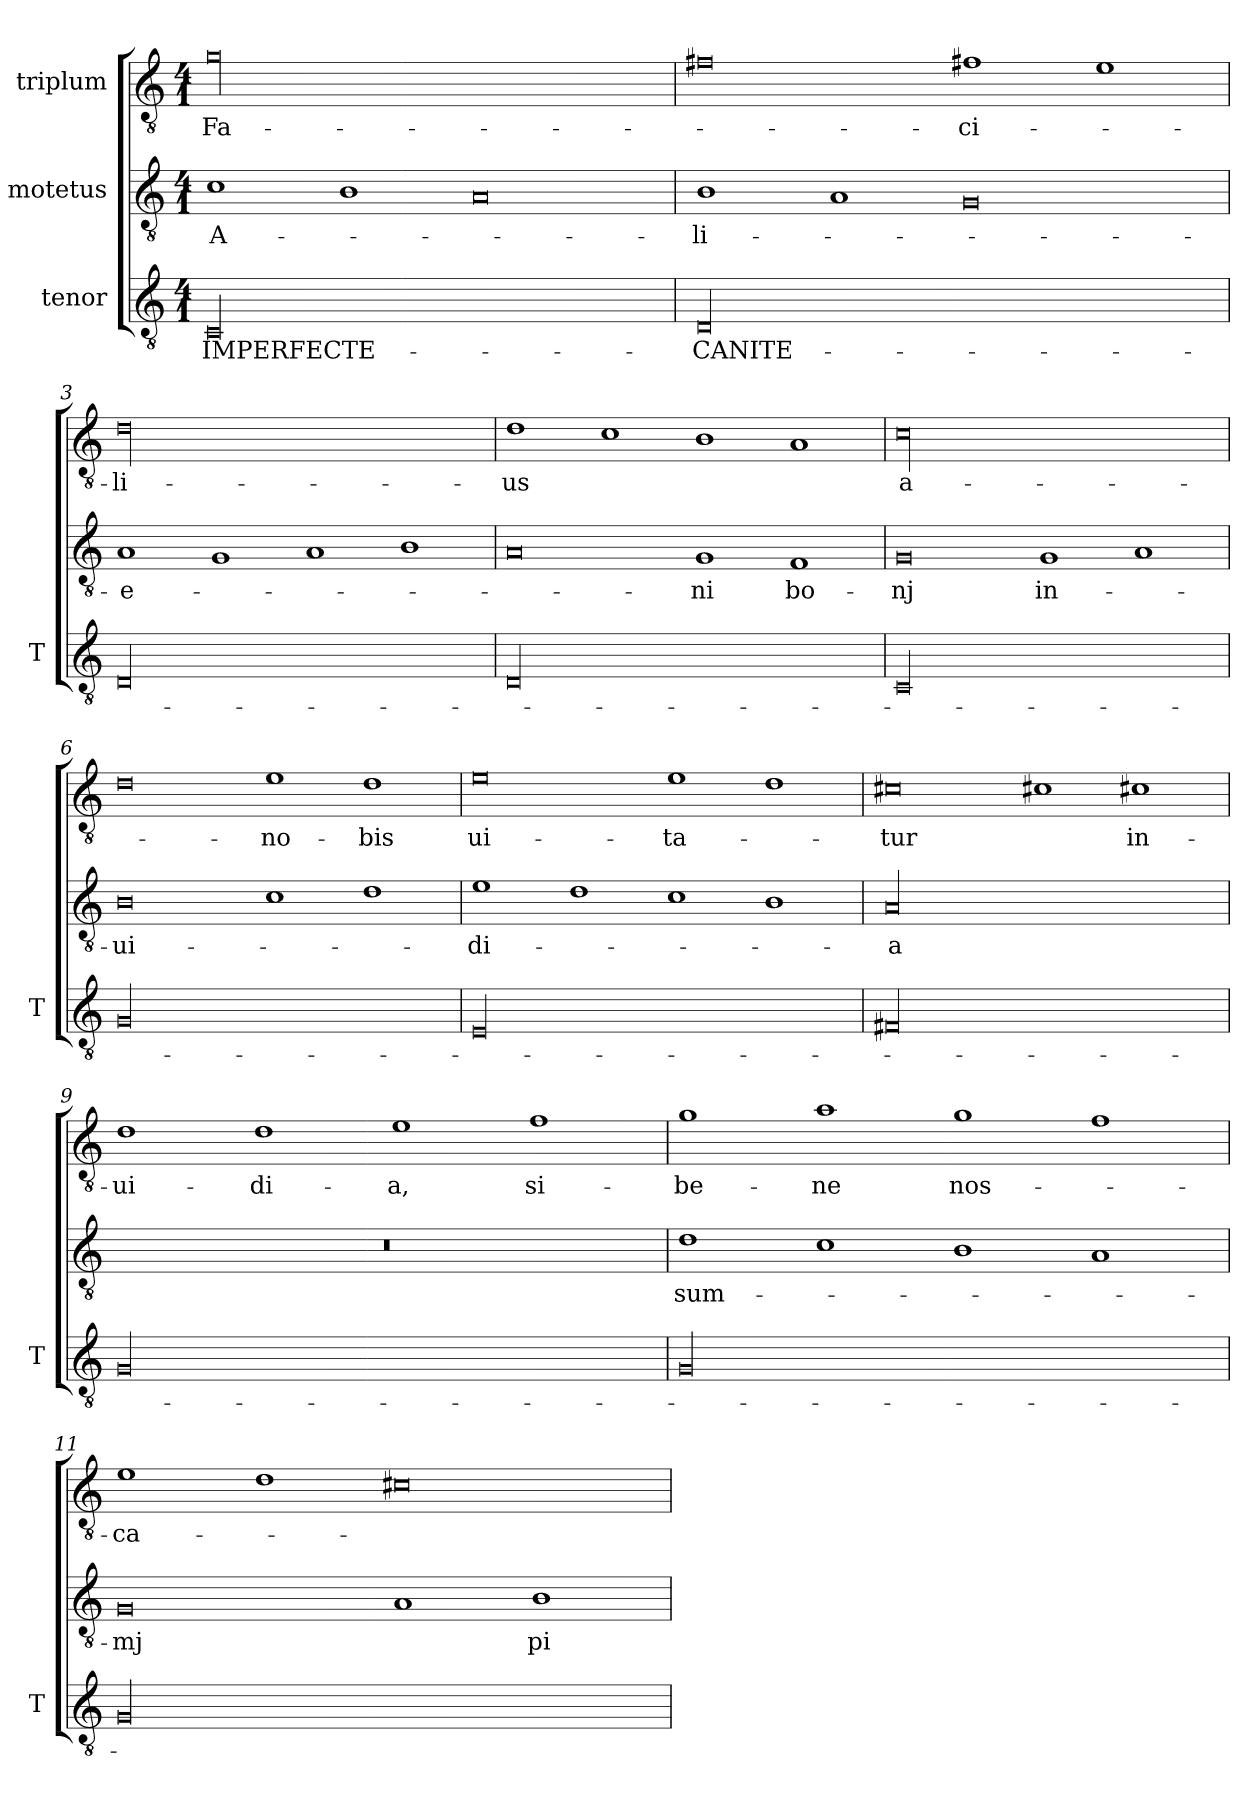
**kern	**text	**kern	**text	**kern	**text
*part3	*part3	*part2	*part2	*part1	*part1
*staff3	*staff3	*staff2	*staff2	*staff1	*staff1
*I"tenor	*	*I"motetus	*	*I"triplum	*
*I'T	*	*	*	*	*
*clefGv2	*	*clefGv2	*	*clefGv2	*
*k[]	*	*k[]	*	*k[]	*
*C:	*	*C:	*	*C:	*
*M4/1	*	*M4/1	*	*M4/1	*
=1	=1	=1	=1	=1	=1
00C/	IMPERFECTE-	1c\	A-	00g\	Fa-
.	.	1B\	.	.	.
.	.	0A/	.	.	.
=2	=2	=2	=2	=2	=2
00D/	CANITE-	1B\	-li-	0f#X\	.
.	.	1A/	.	.	.
.	.	0G/	.	1f#Xi\	-ci-
.	.	.	.	1e\	.
=3	=3	=3	=3	=3	=3
00D/	.	1A/	-e-	00d\	-li-
.	.	1G/	.	.	.
.	.	1A/	.	.	.
.	.	1B\	.	.	.
=4	=4	=4	=4	=4	=4
00D/	.	0A/	.	1d\	-us
.	.	.	.	1c\	.
.	.	1G/	-ni	1B\	.
.	.	1F/	bo-	1A/	.
=5	=5	=5	=5	=5	=5
00C/	.	0G/	-nj	00c\	a-
.	.	1G/	in-	.	.
.	.	1A/	.	.	.
!!LO:LB:g=z
=6	=6	=6	=6	=6	=6
00G/	.	0B\	-ui-	0d\	.
.	.	1c\	.	1e\	no-
.	.	1d\	.	1d\	-bis
=7	=7	=7	=7	=7	=7
00E/	.	1e\	-di-	0e\	ui-
.	.	1d\	.	.	.
.	.	1c\	.	1e\	-ta-
.	.	1B\	.	1d\	.
=8	=8	=8	=8	=8	=8
00F#X/	.	00A/	-a	0c#X\	-tur
.	.	.	.	1c#Xi\	.
.	.	.	.	1c#Xi\	in-
=9	=9	=9	=9	=9	=9
00G/	.	00r	.	1d\	-ui-
.	.	.	.	1d\	-di-
.	.	.	.	1e\	-a,
.	.	.	.	1f\	si-
=10	=10	=10	=10	=10	=10
00G/	.	1d\	sum-	1g\	be-
.	.	1c\	.	1a\	-ne
.	.	1B\	.	1g\	nos-
.	.	1A/	.	1f\	.
!!LO:LB:g=z
=11	=11	=11	=11	=11	=11
00G/	.	0G/	-mj	1e\	-ca-
.	.	.	.	1d\	.
.	.	1A/	.	0c#Xi\	.
.	.	1B\	pi-	.	.
=	=	=	=	=	=
*-	*-	*-	*-	*-	*-
